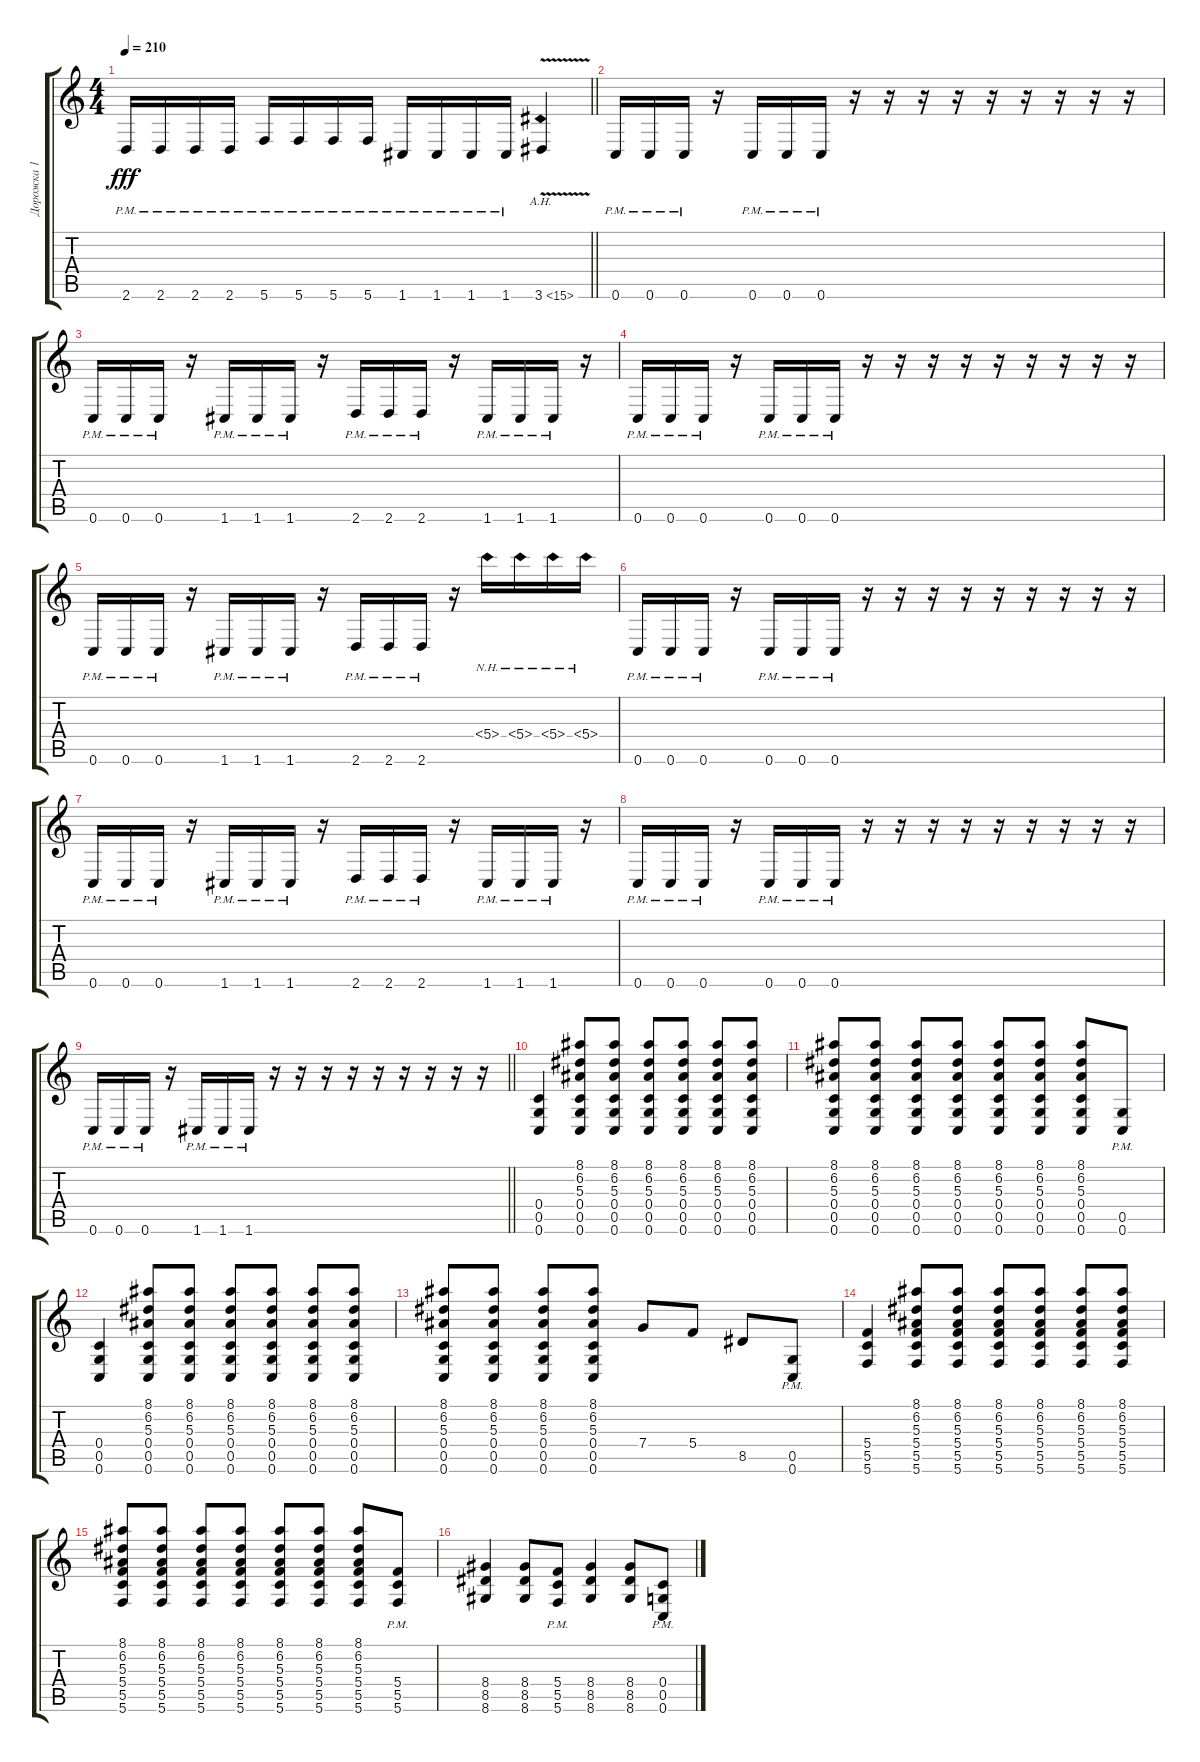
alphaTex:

\track ("Дорожка 1" "Дорожка 1") {instrument distortionguitar}
\staff {score tabs}
\tuning (D4 A3 F3 C3 G2 C2) {hide}
\ts (4 4)
\tempo 210
\clef g2
\barLineRight lightlight
\ks c
2.6{pm}.16{dy fff} 2.6{pm}.16 2.6{pm}.16 2.6{pm}.16 5.6{pm}.16 5.6{pm}.16 5.6{pm}.16 5.6{pm}.16 1.6{pm}.16 1.6{pm}.16 1.6{pm}.16 1.6{pm}.16 3.6{ah 12 v}.4 |
0.6{pm}.16 0.6{pm}.16 0.6{pm}.16 r.16 0.6{pm}.16 0.6{pm}.16 0.6{pm}.16 r.16 r.16 r.16 r.16 r.16 r.16 r.16 r.16 r.16 |
0.6{pm}.16 0.6{pm}.16 0.6{pm}.16 r.16 1.6{pm}.16 1.6{pm}.16 1.6{pm}.16 r.16 2.6{pm}.16 2.6{pm}.16 2.6{pm}.16 r.16 1.6{pm}.16 1.6{pm}.16 1.6{pm}.16 r.16 |
0.6{pm}.16 0.6{pm}.16 0.6{pm}.16 r.16 0.6{pm}.16 0.6{pm}.16 0.6{pm}.16 r.16 r.16 r.16 r.16 r.16 r.16 r.16 r.16 r.16 |
0.6{pm}.16 0.6{pm}.16 0.6{pm}.16 r.16 1.6{pm}.16 1.6{pm}.16 1.6{pm}.16 r.16 2.6{pm}.16 2.6{pm}.16 2.6{pm}.16 r.16 5.4{nh}.16 5.4{nh}.16 5.4{nh}.16 5.4{nh}.16 |
0.6{pm}.16 0.6{pm}.16 0.6{pm}.16 r.16 0.6{pm}.16 0.6{pm}.16 0.6{pm}.16 r.16 r.16 r.16 r.16 r.16 r.16 r.16 r.16 r.16 |
0.6{pm}.16 0.6{pm}.16 0.6{pm}.16 r.16 1.6{pm}.16 1.6{pm}.16 1.6{pm}.16 r.16 2.6{pm}.16 2.6{pm}.16 2.6{pm}.16 r.16 1.6{pm}.16 1.6{pm}.16 1.6{pm}.16 r.16 |
0.6{pm}.16 0.6{pm}.16 0.6{pm}.16 r.16 0.6{pm}.16 0.6{pm}.16 0.6{pm}.16 r.16 r.16 r.16 r.16 r.16 r.16 r.16 r.16 r.16 |
\barLineRight lightlight
0.6{pm}.16 0.6{pm}.16 0.6{pm}.16 r.16 1.6{pm}.16 1.6{pm}.16 1.6{pm}.16 r.16 r.16 r.16 r.16 r.16 r.16 r.16 r.16 r.16 |
(0.4 0.5 0.6).4 (8.1 6.2 5.3 0.4 0.5 0.6).8 (8.1 6.2 5.3 0.4 0.5 0.6).8 (8.1 6.2 5.3 0.4 0.5 0.6).8 (8.1 6.2 5.3 0.4 0.5 0.6).8 (8.1 6.2 5.3 0.4 0.5 0.6).8 (8.1 6.2 5.3 0.4 0.5 0.6).8 |
(8.1 6.2 5.3 0.4 0.5 0.6).8 (8.1 6.2 5.3 0.4 0.5 0.6).8 (8.1 6.2 5.3 0.4 0.5 0.6).8 (8.1 6.2 5.3 0.4 0.5 0.6).8 (8.1 6.2 5.3 0.4 0.5 0.6).8 (8.1 6.2 5.3 0.4 0.5 0.6).8 (8.1 6.2 5.3 0.4 0.5 0.6).8 (0.5{pm} 0.6{pm}).8 |
(0.4 0.5 0.6).4 (8.1 6.2 5.3 0.4 0.5 0.6).8 (8.1 6.2 5.3 0.4 0.5 0.6).8 (8.1 6.2 5.3 0.4 0.5 0.6).8 (8.1 6.2 5.3 0.4 0.5 0.6).8 (8.1 6.2 5.3 0.4 0.5 0.6).8 (8.1 6.2 5.3 0.4 0.5 0.6).8 |
(8.1 6.2 5.3 0.4 0.5 0.6).8 (8.1 6.2 5.3 0.4 0.5 0.6).8 (8.1 6.2 5.3 0.4 0.5 0.6).8 (8.1 6.2 5.3 0.4 0.5 0.6).8 7.4.8 5.4.8 8.5.8 (0.5{pm} 0.6{pm}).8 |
(5.4 5.5 5.6).4 (8.1 6.2 5.3 5.4 5.5 5.6).8 (8.1 6.2 5.3 5.4 5.5 5.6).8 (8.1 6.2 5.3 5.4 5.5 5.6).8 (8.1 6.2 5.3 5.4 5.5 5.6).8 (8.1 6.2 5.3 5.4 5.5 5.6).8 (8.1 6.2 5.3 5.4 5.5 5.6).8 |
(8.1 6.2 5.3 5.4 5.5 5.6).8 (8.1 6.2 5.3 5.4 5.5 5.6).8 (8.1 6.2 5.3 5.4 5.5 5.6).8 (8.1 6.2 5.3 5.4 5.5 5.6).8 (8.1 6.2 5.3 5.4 5.5 5.6).8 (8.1 6.2 5.3 5.4 5.5 5.6).8 (8.1 6.2 5.3 5.4 5.5 5.6).8 (5.4{pm} 5.5{pm} 5.6{pm}).8 |
(8.4 8.5 8.6).4 (8.4 8.5 8.6).8 (5.4{pm} 5.5{pm} 5.6{pm}).8 (8.4 8.5 8.6).4 (8.4 8.5 8.6).8 (0.4{pm} 0.5{pm} 0.6{pm}).8
